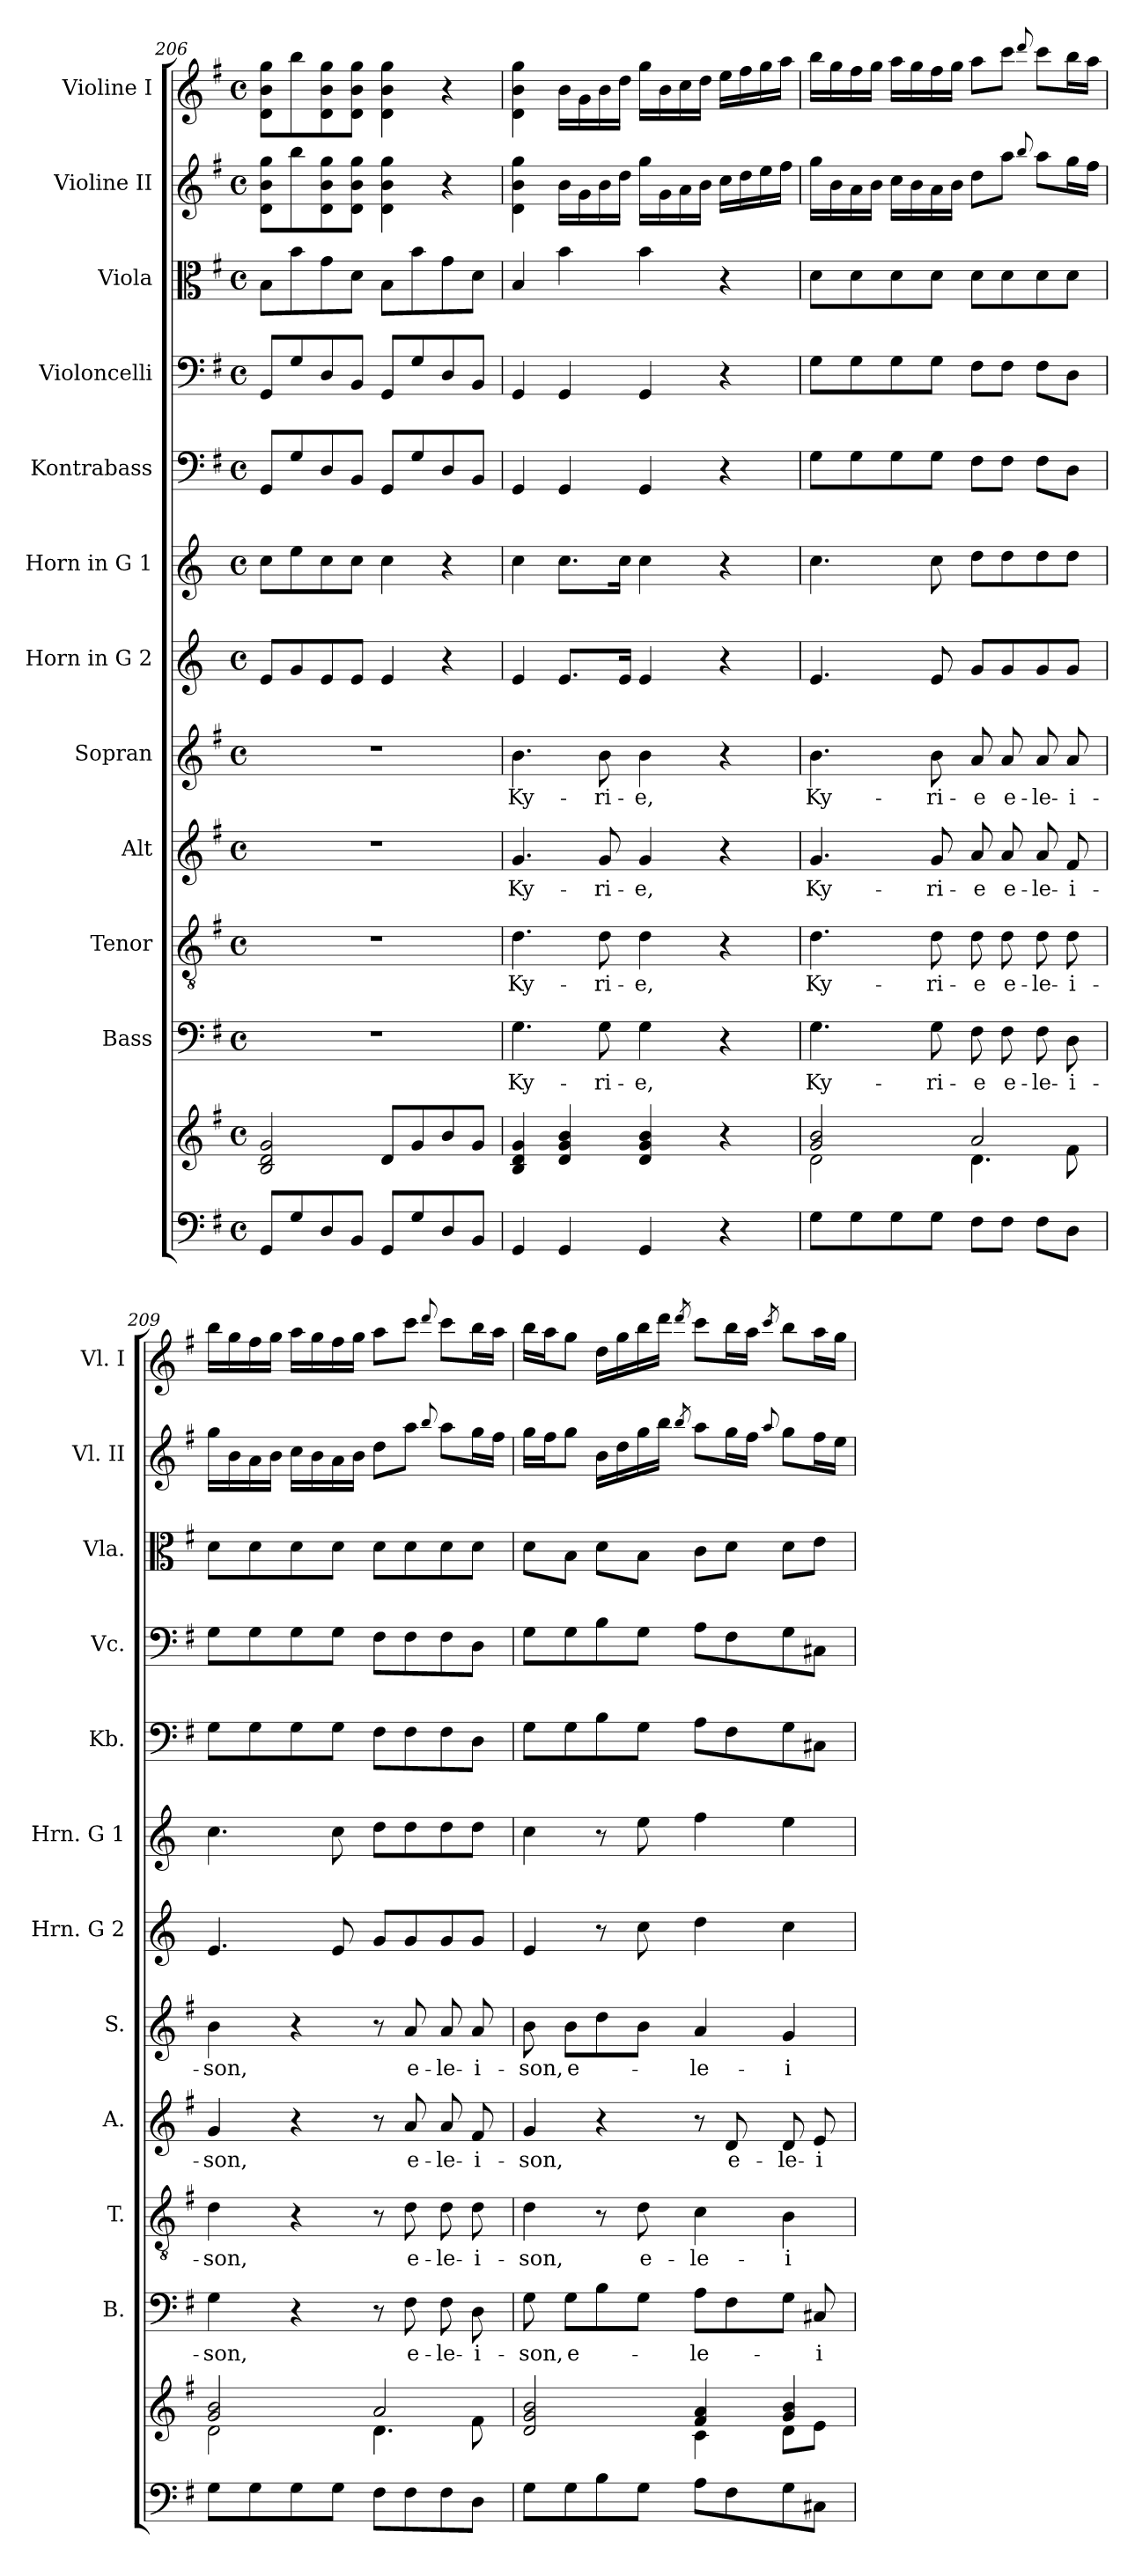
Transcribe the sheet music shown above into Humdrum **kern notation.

**kern	**kern	**kern	**text	**kern	**text	**kern	**text	**kern	**text	**kern	**kern	**kern	**kern	**kern	**kern	**kern
*part12	*part12	*part11	*part11	*part10	*part10	*part9	*part9	*part8	*part8	*part7	*part6	*part5	*part4	*part3	*part2	*part1
*staff13	*staff12	*staff11	*staff11	*staff10	*staff10	*staff9	*staff9	*staff8	*staff8	*staff7	*staff6	*staff5	*staff4	*staff3	*staff2	*staff1
*	*	*I"Bass	*	*I"Tenor	*	*I"Alt	*	*I"Sopran	*	*I"Horn in G 2	*I"Horn in G 1	*I"Kontrabass	*I"Violoncelli	*I"Viola	*I"Violine II	*I"Violine I
*	*	*I'B.	*	*I'T.	*	*I'A.	*	*I'S.	*	*I'Hrn. G 2	*I'Hrn. G 1	*I'Kb.	*I'Vc.	*I'Vla.	*I'Vl. II	*I'Vl. I
*clefF4	*clefG2	*clefF4	*	*clefGv2	*	*clefG2	*	*clefG2	*	*clefG2	*clefG2	*clefF4	*clefF4	*clefC3	*clefG2	*clefG2
*	*	*	*	*	*	*	*	*	*	*ITrd3c5	*ITrd3c5	*ITrd7c12	*	*	*	*
*k[f#]	*k[f#]	*k[f#]	*	*k[f#]	*	*k[f#]	*	*k[f#]	*	*k[f#]	*k[f#]	*k[f#]	*k[f#]	*k[f#]	*k[f#]	*k[f#]
*G:	*G:	*G:	*	*G:	*	*G:	*	*G:	*	*G:	*G:	*G:	*G:	*G:	*G:	*G:
*M4/4	*M4/4	*M4/4	*	*M4/4	*	*M4/4	*	*M4/4	*	*M4/4	*M4/4	*M4/4	*M4/4	*M4/4	*M4/4	*M4/4
*met(c)	*met(c)	*met(c)	*	*met(c)	*	*met(c)	*	*met(c)	*	*met(c)	*met(c)	*met(c)	*met(c)	*met(c)	*met(c)	*met(c)
=206	=206	=206	=206	=206	=206	=206	=206	=206	=206	=206	=206	=206	=206	=206	=206	=206
8GG/L	2B/ 2d/ 2g/	1r	.	1r	.	1r	.	1r	.	8B/L	8g\L	8GGG/L	8GG/L	8B\L	8d\ 8b\ 8gg\L	8d\ 8b\ 8gg\L
8G/	.	.	.	.	.	.	.	.	.	8d/	8b\	8GG/	8G/	8b\	8bb\	8bb\
8D/	.	.	.	.	.	.	.	.	.	8B/	8g\	8DD/	8D/	8g\	8d\ 8b\ 8gg\	8d\ 8b\ 8gg\
8BB/J	.	.	.	.	.	.	.	.	.	8B/J	8g\J	8BBB/J	8BB/J	8d\J	8d\ 8b\ 8gg\J	8d\ 8b\ 8gg\J
8GG/L	8d/L	.	.	.	.	.	.	.	.	4B/	4g\	8GGG/L	8GG/L	8B\L	4d\ 4b\ 4gg\	4d\ 4b\ 4gg\
8G/	8g/	.	.	.	.	.	.	.	.	.	.	8GG/	8G/	8b\	.	.
8D/	8b/	.	.	.	.	.	.	.	.	4r	4r	8DD/	8D/	8g\	4r	4r
8BB/J	8g/J	.	.	.	.	.	.	.	.	.	.	8BBB/J	8BB/J	8d\J	.	.
!!LO:PB:g=z
=207	=207	=207	=207	=207	=207	=207	=207	=207	=207	=207	=207	=207	=207	=207	=207	=207
!	!	!	!LO:LY:b	!	!LO:LY:b	!	!LO:LY:b	!	!LO:LY:b	!	!	!	!	!	!	!
4GG/	4B/ 4d/ 4g/	4.G\	Ky-	4.d\	Ky-	4.g/	Ky-	4.b\	Ky-	4B/	4g\	4GGG/	4GG/	4B/	4d\ 4b\ 4gg\	4d\ 4b\ 4gg\
4GG/	4d/ 4g/ 4b/	.	.	.	.	.	.	.	.	8.B/L	8.g\L	4GGG/	4GG/	4b\	16b\LL	16b\LL
.	.	.	.	.	.	.	.	.	.	.	.	.	.	.	16g\	16g\
!	!	!	!LO:LY:b	!	!LO:LY:b	!	!LO:LY:b	!	!LO:LY:b	!	!	!	!	!	!	!
.	.	8G\	-ri-	8d\	-ri-	8g/	-ri-	8b\	-ri-	.	.	.	.	.	16b\	16b\
.	.	.	.	.	.	.	.	.	.	16B/Jk	16g\Jk	.	.	.	16dd\JJ	16dd\JJ
!	!	!	!LO:LY:b	!	!LO:LY:b	!	!LO:LY:b	!	!LO:LY:b	!	!	!	!	!	!	!
4GG/	4d/ 4g/ 4b/	4G\	-e,	4d\	-e,	4g/	-e,	4b\	-e,	4B/	4g\	4GGG/	4GG/	4b\	16gg\LL	16gg\LL
.	.	.	.	.	.	.	.	.	.	.	.	.	.	.	16g\	16b\
.	.	.	.	.	.	.	.	.	.	.	.	.	.	.	16a\	16cc\
.	.	.	.	.	.	.	.	.	.	.	.	.	.	.	16b\JJ	16dd\JJ
4r	4r	4r	.	4r	.	4r	.	4r	.	4r	4r	4r	4r	4r	16cc\LL	16ee\LL
.	.	.	.	.	.	.	.	.	.	.	.	.	.	.	16dd\	16ff#\
.	.	.	.	.	.	.	.	.	.	.	.	.	.	.	16ee\	16gg\
.	.	.	.	.	.	.	.	.	.	.	.	.	.	.	16ff#\JJ	16aa\JJ
=208	=208	=208	=208	=208	=208	=208	=208	=208	=208	=208	=208	=208	=208	=208	=208	=208
*	*^	*	*	*	*	*	*	*	*	*	*	*	*	*	*	*
!	!	!	!	!LO:LY:b	!	!LO:LY:b	!	!LO:LY:b	!	!LO:LY:b	!	!	!	!	!	!	!
8G\L	2g/ 2b/	2d\	4.G\	Ky-	4.d\	Ky-	4.g/	Ky-	4.b\	Ky-	4.B/	4.g\	8GG\L	8G\L	8d\L	16gg\LL	16bb\LL
.	.	.	.	.	.	.	.	.	.	.	.	.	.	.	.	16b\	16gg\
8G\	.	.	.	.	.	.	.	.	.	.	.	.	8GG\	8G\	8d\	16a\	16ff#\
.	.	.	.	.	.	.	.	.	.	.	.	.	.	.	.	16b\JJ	16gg\JJ
8G\	.	.	.	.	.	.	.	.	.	.	.	.	8GG\	8G\	8d\	16cc\LL	16aa\LL
.	.	.	.	.	.	.	.	.	.	.	.	.	.	.	.	16b\	16gg\
!	!	!	!	!LO:LY:b	!	!LO:LY:b	!	!LO:LY:b	!	!LO:LY:b	!	!	!	!	!	!	!
8G\J	.	.	8G\	-ri-	8d\	-ri-	8g/	-ri-	8b\	-ri-	8B/	8g\	8GG\J	8G\J	8d\J	16a\	16ff#\
.	.	.	.	.	.	.	.	.	.	.	.	.	.	.	.	16b\JJ	16gg\JJ
!	!	!	!	!LO:LY:b	!	!LO:LY:b	!	!LO:LY:b	!	!LO:LY:b	!	!	!	!	!	!	!
8F#\L	2a/	4.d\	8F#\	-e	8d\	-e	8a/	-e	8a/	-e	8d/L	8a\L	8FF#\L	8F#\L	8d\L	8dd\L	8aa\L
!	!	!	!	!LO:LY:b	!	!LO:LY:b	!	!LO:LY:b	!	!LO:LY:b	!	!	!	!	!	!	!
8F#\J	.	.	8F#\	e-	8d\	e-	8a/	e-	8a/	e-	8d/	8a\	8FF#\J	8F#\J	8d\	8aa\J	8ccc\J
.	.	.	.	.	.	.	.	.	.	.	.	.	.	.	.	8qqbb/	8qqddd/
!	!	!	!	!LO:LY:b	!	!LO:LY:b	!	!LO:LY:b	!	!LO:LY:b	!	!	!	!	!	!	!
8F#\L	.	.	8F#\	-le-	8d\	-le-	8a/	-le-	8a/	-le-	8d/	8a\	8FF#\L	8F#\L	8d\	8aa\L	8ccc\L
!	!	!	!	!LO:LY:b	!	!LO:LY:b	!	!LO:LY:b	!	!LO:LY:b	!	!	!	!	!	!	!
8D\J	.	8f#\	8D\	-i-	8d\	-i-	8f#/	-i-	8a/	-i-	8d/J	8a\J	8DD\J	8D\J	8d\J	16gg\L	16bb\L
.	.	.	.	.	.	.	.	.	.	.	.	.	.	.	.	16ff#\JJ	16aa\JJ
=209	=209	=209	=209	=209	=209	=209	=209	=209	=209	=209	=209	=209	=209	=209	=209	=209	=209
!	!	!	!	!LO:LY:b	!	!LO:LY:b	!	!LO:LY:b	!	!LO:LY:b	!	!	!	!	!	!	!
8G\L	2g/ 2b/	2d\	4G\	-son,	4d\	-son,	4g/	-son,	4b\	-son,	4.B/	4.g\	8GG\L	8G\L	8d\L	16gg\LL	16bb\LL
.	.	.	.	.	.	.	.	.	.	.	.	.	.	.	.	16b\	16gg\
8G\	.	.	.	.	.	.	.	.	.	.	.	.	8GG\	8G\	8d\	16a\	16ff#\
.	.	.	.	.	.	.	.	.	.	.	.	.	.	.	.	16b\JJ	16gg\JJ
8G\	.	.	4r	.	4r	.	4r	.	4r	.	.	.	8GG\	8G\	8d\	16cc\LL	16aa\LL
.	.	.	.	.	.	.	.	.	.	.	.	.	.	.	.	16b\	16gg\
8G\J	.	.	.	.	.	.	.	.	.	.	8B/	8g\	8GG\J	8G\J	8d\J	16a\	16ff#\
.	.	.	.	.	.	.	.	.	.	.	.	.	.	.	.	16b\JJ	16gg\JJ
8F#\L	2a/	4.d\	8r	.	8r	.	8r	.	8r	.	8d/L	8a\L	8FF#\L	8F#\L	8d\L	8dd\L	8aa\L
!	!	!	!	!LO:LY:b	!	!LO:LY:b	!	!LO:LY:b	!	!LO:LY:b	!	!	!	!	!	!	!
8F#\	.	.	8F#\	e-	8d\	e-	8a/	e-	8a/	e-	8d/	8a\	8FF#\	8F#\	8d\	8aa\J	8ccc\J
.	.	.	.	.	.	.	.	.	.	.	.	.	.	.	.	8qqbb/	8qqddd/
!	!	!	!	!LO:LY:b	!	!LO:LY:b	!	!LO:LY:b	!	!LO:LY:b	!	!	!	!	!	!	!
8F#\	.	.	8F#\	-le-	8d\	-le-	8a/	-le-	8a/	-le-	8d/	8a\	8FF#\	8F#\	8d\	8aa\L	8ccc\L
!	!	!	!	!LO:LY:b	!	!LO:LY:b	!	!LO:LY:b	!	!LO:LY:b	!	!	!	!	!	!	!
8D\J	.	8f#\	8D\	-i-	8d\	-i-	8f#/	-i-	8a/	-i-	8d/J	8a\J	8DD\J	8D\J	8d\J	16gg\L	16bb\L
.	.	.	.	.	.	.	.	.	.	.	.	.	.	.	.	16ff#\JJ	16aa\JJ
!!LO:PB:g=z
=210	=210	=210	=210	=210	=210	=210	=210	=210	=210	=210	=210	=210	=210	=210	=210	=210	=210
!	!	!	!	!LO:LY:b	!	!LO:LY:b	!	!LO:LY:b	!	!LO:LY:b	!	!	!	!	!	!	!
8G\L	2d/ 2g/ 2b/	2ryy	8G\	-son,	4d\	-son,	4g/	-son,	8b\	-son,	4B/	4g\	8GG\L	8G\L	8d\L	16gg\LL	16bb\LL
.	.	.	.	.	.	.	.	.	.	.	.	.	.	.	.	16ff#\J	16aa\J
!	!	!	!	!LO:LY:b	!	!	!	!	!	!LO:LY:b	!	!	!	!	!	!	!
8G\	.	.	8G\L	e-	.	.	.	.	8b\L	e-	.	.	8GG\	8G\	8B\J	8gg\J	8gg\J
8B\	.	.	8B\	.	8r	.	4r	.	8dd\	.	8r	8r	8BB\	8B\	8d\L	16b\LL	16dd\LL
.	.	.	.	.	.	.	.	.	.	.	.	.	.	.	.	16dd\	16gg\
!	!	!	!	!	!	!LO:LY:b	!	!	!	!	!	!	!	!	!	!	!
8G\J	.	.	8G\J	.	8d\	e-	.	.	8b\J	.	8g\	8b\	8GG\J	8G\J	8B\J	16gg\	16bb\
.	.	.	.	.	.	.	.	.	.	.	.	.	.	.	.	16bb\JJ	16ddd\JJ
.	.	.	.	.	.	.	.	.	.	.	.	.	.	.	.	8qbb/	8qddd/
!	!	!	!	!LO:LY:b	!	!LO:LY:b	!	!	!	!LO:LY:b	!	!	!	!	!	!	!
8A\L	4f#/ 4a/	4c\	8A\L	-le-	4c\	-le-	8r	.	4a/	-le-	4a\	4cc\	8AA\L	8A\L	8c\L	8aa\L	8ccc\L
!	!	!	!	!	!	!	!	!LO:LY:b	!	!	!	!	!	!	!	!	!
8F#\	.	.	8F#\	.	.	.	8d/	e-	.	.	.	.	8FF#\	8F#\	8d\J	16gg\L	16bb\L
.	.	.	.	.	.	.	.	.	.	.	.	.	.	.	.	16ff#\JJ	16aa\JJ
.	.	.	.	.	.	.	.	.	.	.	.	.	.	.	.	8qqaa/	8qccc/
!	!	!	!	!	!	!LO:LY:b	!	!LO:LY:b	!	!LO:LY:b	!	!	!	!	!	!	!
8G\	4g/ 4b/	8d\L	8G\J	.	4B\	-i-	8d/	-le-	4g/	-i-	4g\	4b\	8GG\	8G\	8d\L	8gg\L	8bb\L
!	!	!	!	!LO:LY:b	!	!	!	!LO:LY:b	!	!	!	!	!	!	!	!	!
8C#X\J	.	8e\J	8C#X/	-i-	.	.	8e/	-i-	.	.	.	.	8CC#X\J	8C#X\J	8e\J	16ff#\L	16aa\L
.	.	.	.	.	.	.	.	.	.	.	.	.	.	.	.	16ee\JJ	16gg\JJ
*	*v	*v	*	*	*	*	*	*	*	*	*	*	*	*	*	*	*
=	=	=	=	=	=	=	=	=	=	=	=	=	=	=	=	=
*-	*-	*-	*-	*-	*-	*-	*-	*-	*-	*-	*-	*-	*-	*-	*-	*-
